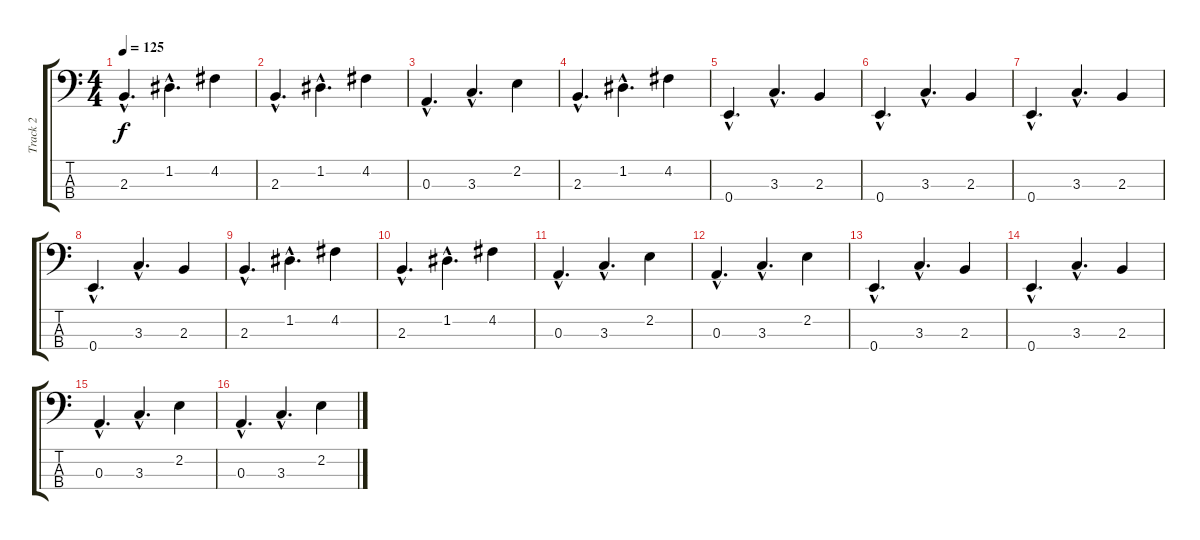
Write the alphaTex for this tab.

\track ("Track 2" "Track 2") {instrument electricbasspick}
\staff {score tabs}
\tuning (G2 D2 A1 E1) {hide}
\ts (4 4)
\tempo 125
\clef f4
\ks c
2.3{hac}.4{d dy f} 1.2{hac}.4{d} 4.2.4 |
2.3{hac}.4{d} 1.2{hac}.4{d} 4.2.4 |
0.3{hac}.4{d} 3.3{hac}.4{d} 2.2.4 |
2.3{hac}.4{d} 1.2{hac}.4{d} 4.2.4 |
0.4{hac}.4{d} 3.3{hac}.4{d} 2.3.4 |
0.4{hac}.4{d} 3.3{hac}.4{d} 2.3.4 |
0.4{hac}.4{d} 3.3{hac}.4{d} 2.3.4 |
0.4{hac}.4{d} 3.3{hac}.4{d} 2.3.4 |
2.3{hac}.4{d} 1.2{hac}.4{d} 4.2.4 |
2.3{hac}.4{d} 1.2{hac}.4{d} 4.2.4 |
0.3{hac}.4{d} 3.3{hac}.4{d} 2.2.4 |
0.3{hac}.4{d} 3.3{hac}.4{d} 2.2.4 |
0.4{hac}.4{d} 3.3{hac}.4{d} 2.3.4 |
0.4{hac}.4{d} 3.3{hac}.4{d} 2.3.4 |
0.3{hac}.4{d} 3.3{hac}.4{d} 2.2.4 |
0.3{hac}.4{d} 3.3{hac}.4{d} 2.2.4
